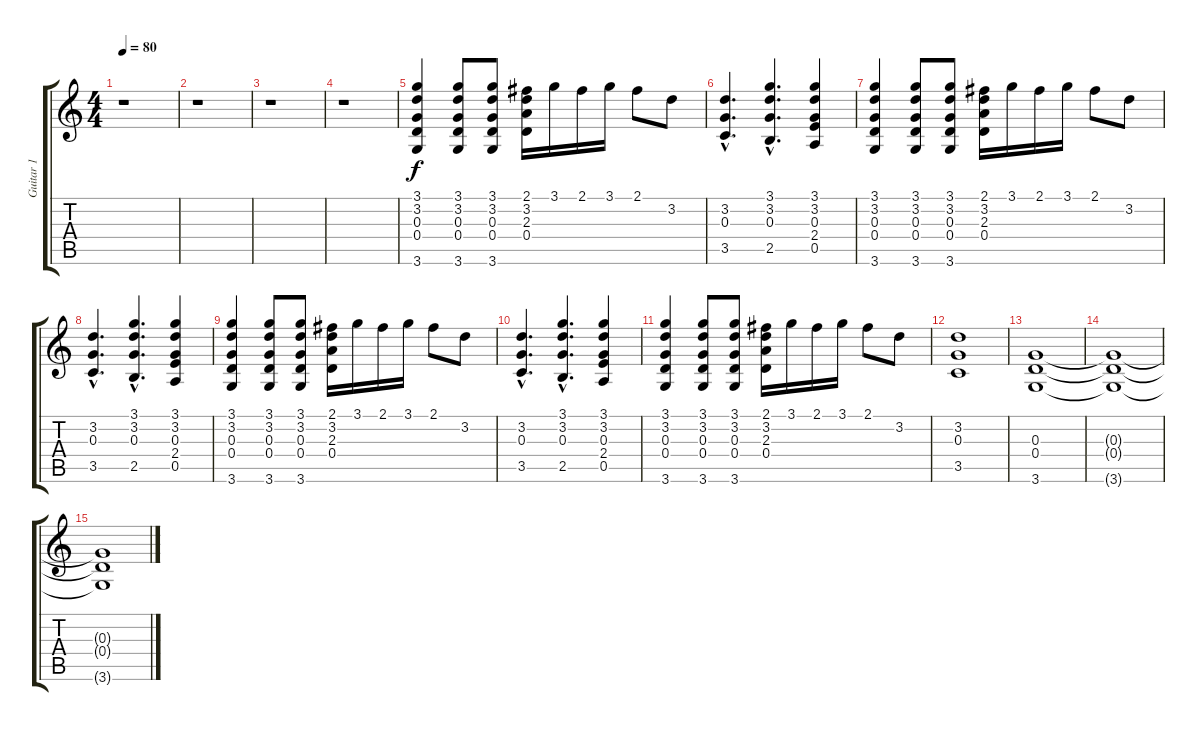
\track ("Guitar 1" "Guitar 1") {instrument distortionguitar}
\staff {score tabs}
\tuning (E4 B3 G3 D3 A2 E2) {hide}
\ts (4 4)
\tempo 80
\clef g2
\ks c
r.1{dy f} |
r.1 |
r.1 |
r.1 |
(3.1 3.2 0.3 0.4 3.6).4 (3.1 3.2 0.3 0.4 3.6).8 (3.1 3.2 0.3 0.4 3.6).8 (2.1 3.2 2.3 0.4).16 3.1.16 2.1.16 3.1.16 2.1.8 3.2.8 |
(3.2{hac} 0.3{hac} 3.5{hac}).4{d} (3.1{hac} 3.2{hac} 0.3{hac} 2.5{hac}).4{d} (3.1 3.2 0.3 2.4 0.5).4 |
(3.1 3.2 0.3 0.4 3.6).4 (3.1 3.2 0.3 0.4 3.6).8 (3.1 3.2 0.3 0.4 3.6).8 (2.1 3.2 2.3 0.4).16 3.1.16 2.1.16 3.1.16 2.1.8 3.2.8 |
(3.2{hac} 0.3{hac} 3.5{hac}).4{d} (3.1{hac} 3.2{hac} 0.3{hac} 2.5{hac}).4{d} (3.1 3.2 0.3 2.4 0.5).4 |
(3.1 3.2 0.3 0.4 3.6).4 (3.1 3.2 0.3 0.4 3.6).8 (3.1 3.2 0.3 0.4 3.6).8 (2.1 3.2 2.3 0.4).16 3.1.16 2.1.16 3.1.16 2.1.8 3.2.8 |
(3.2{hac} 0.3{hac} 3.5{hac}).4{d} (3.1{hac} 3.2{hac} 0.3{hac} 2.5{hac}).4{d} (3.1 3.2 0.3 2.4 0.5).4 |
(3.1 3.2 0.3 0.4 3.6).4 (3.1 3.2 0.3 0.4 3.6).8 (3.1 3.2 0.3 0.4 3.6).8 (2.1 3.2 2.3 0.4).16 3.1.16 2.1.16 3.1.16 2.1.8 3.2.8 |
(3.2 0.3 3.5).1 |
(0.3 0.4 3.6).1 |
(0.3{t} 0.4{t} 3.6{t}).1 |
(0.3{t} 0.4{t} 3.6{t}).1
